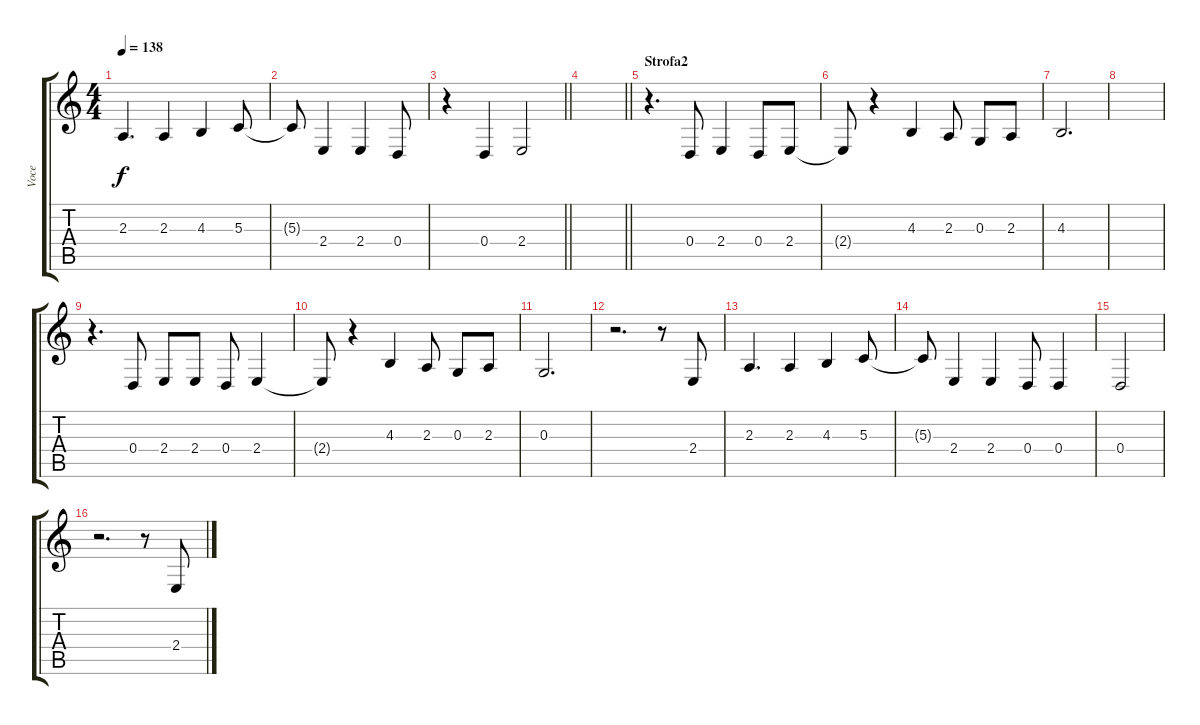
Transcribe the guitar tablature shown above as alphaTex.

\track ("Voce" "Voce") {instrument trumpet}
\staff {score tabs}
\tuning (E4 B3 G3 D3 A2 E2) {hide}
\ts (4 4)
\tempo 138
\clef g2
\ks c
2.3.4{d dy f} 2.3.4 4.3.4 5.3.8 |
5.3{t}.8 2.4.4 2.4.4 0.4.8 |
\barLineRight lightlight
r.4 0.4.4 2.4.2 |
\barLineRight lightlight
|
\section ("" "Strofa2")
r.4{d} 0.4.8 2.4.4 0.4.8 2.4.8 |
2.4{t}.8 r.4 4.3.4 2.3.8 0.3.8 2.3.8 |
4.3.2{d} |
|
r.4{d} 0.4.8 2.4.8 2.4.8 0.4.8 2.4.4 |
2.4{t}.8 r.4 4.3.4 2.3.8 0.3.8 2.3.8 |
0.3.2{d} |
r.2{d} r.8 2.4.8 |
2.3.4{d} 2.3.4 4.3.4 5.3.8 |
5.3{t}.8 2.4.4 2.4.4 0.4.8 0.4.4 |
0.4.2 |
r.2{d} r.8 2.4.8
